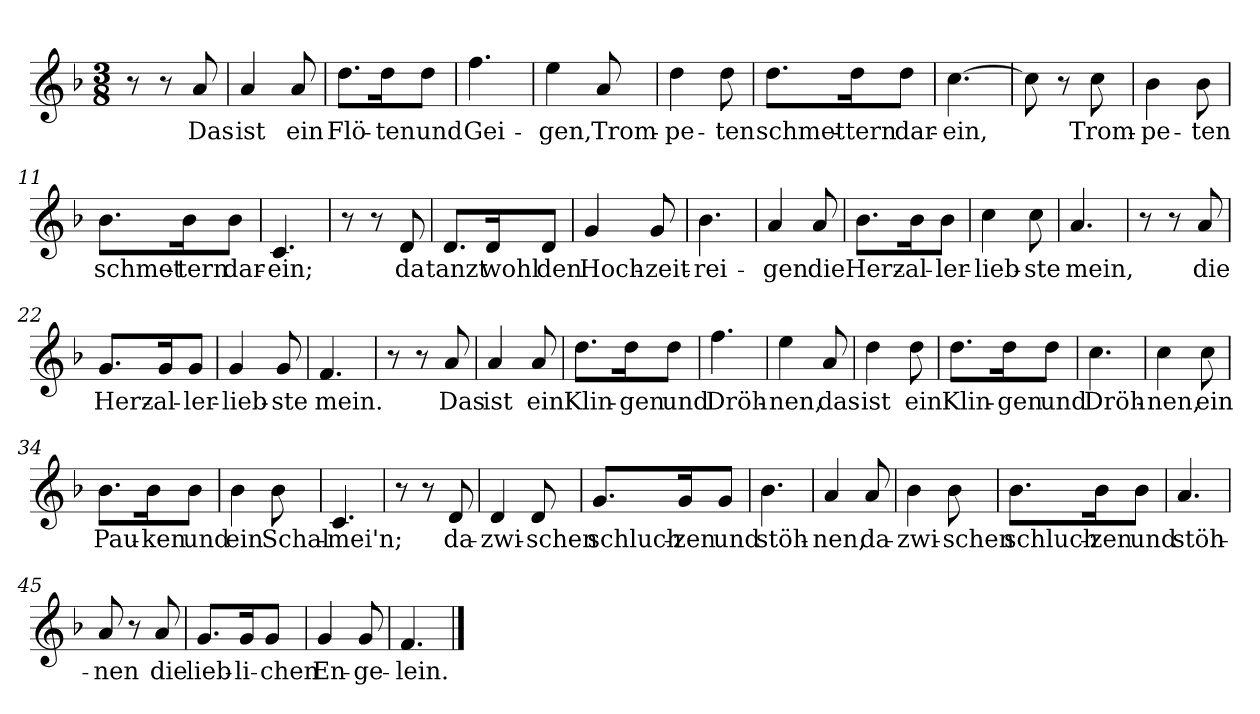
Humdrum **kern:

**kern	**text
*part1	*part1
*staff1	*staff1
*clefG2	*
*k[b-]	*
*M3/8	*
=1	=1
8r	.
8r	.
!	!LO:LY:b
8a/	Das
=2	=2
!	!LO:LY:b
4a/	ist
!	!LO:LY:b
8a/	ein
=3	=3
!	!LO:LY:b
8.dd\L	Flö-
!	!LO:LY:b
16dd\K	-ten
!	!LO:LY:b
8dd\J	und
=4	=4
!	!LO:LY:b
4.ff\	Gei-
=5	=5
!	!LO:LY:b
4ee\	-gen,
!	!LO:LY:b
8a/	Trom-
=6	=6
!	!LO:LY:b
4dd\	-pe-
!	!LO:LY:b
8dd\	-ten
=7	=7
!	!LO:LY:b
8.dd\L	schmet-
!	!LO:LY:b
16dd\K	-tern
!	!LO:LY:b
8dd\J	dar-
=8	=8
!	!LO:LY:b
[4.cc\	-ein,
=9	=9
8cc\]	.
8r	.
!	!LO:LY:b
8cc\	Trom-
=10	=10
!	!LO:LY:b
4b-\	-pe-
!	!LO:LY:b
8b-\	-ten
!!LO:LB:g=z
=11	=11
!	!LO:LY:b
8.b-\L	schmet-
!	!LO:LY:b
16b-\K	-tern
!	!LO:LY:b
8b-\J	dar-
=12	=12
!	!LO:LY:b
4.c/	-ein;
=13	=13
8r	.
8r	.
!	!LO:LY:b
8d/	da
=14	=14
!	!LO:LY:b
8.d/L	tanzt
!	!LO:LY:b
16d/K	wohl
!	!LO:LY:b
8d/J	den
=15	=15
!	!LO:LY:b
4g/	Hoch-
!	!LO:LY:b
8g/	-zeit-
=16	=16
!	!LO:LY:b
4.b-\	-rei-
=17	=17
!	!LO:LY:b
4a/	-gen
!	!LO:LY:b
8a/	die
=18	=18
!	!LO:LY:b
8.b-\L	Herz-
!	!LO:LY:b
16b-\K	-al-
!	!LO:LY:b
8b-\J	-ler-
=19	=19
!	!LO:LY:b
4cc\	-lieb-
!	!LO:LY:b
8cc\	-ste
=20	=20
!	!LO:LY:b
4.a/	mein,
=21	=21
8r	.
8r	.
!	!LO:LY:b
8a/	die
!!LO:LB:g=z
=22	=22
!	!LO:LY:b
8.g/L	Herz-
!	!LO:LY:b
16g/K	-al-
!	!LO:LY:b
8g/J	-ler-
=23	=23
!	!LO:LY:b
4g/	-lieb-
!	!LO:LY:b
8g/	-ste
=24	=24
!	!LO:LY:b
4.f/	mein.
=25	=25
8r	.
8r	.
!	!LO:LY:b
8a/	Das
=26	=26
!	!LO:LY:b
4a/	ist
!	!LO:LY:b
8a/	ein
=27	=27
!	!LO:LY:b
8.dd\L	Klin-
!	!LO:LY:b
16dd\K	-gen
!	!LO:LY:b
8dd\J	und
=28	=28
!	!LO:LY:b
4.ff\	Dröh-
=29	=29
!	!LO:LY:b
4ee\	-nen,
!	!LO:LY:b
8a/	das
=30	=30
!	!LO:LY:b
4dd\	ist
!	!LO:LY:b
8dd\	ein
=31	=31
!	!LO:LY:b
8.dd\L	Klin-
!	!LO:LY:b
16dd\K	-gen
!	!LO:LY:b
8dd\J	und
=32	=32
!	!LO:LY:b
4.cc\	Dröh-
!!LO:LB:g=z
=33	=33
!	!LO:LY:b
4cc\	-nen,
!	!LO:LY:b
8cc\	ein
=34	=34
!	!LO:LY:b
8.b-\L	Pau-
!	!LO:LY:b
16b-\K	-ken
!	!LO:LY:b
8b-\J	und
=35	=35
!	!LO:LY:b
4b-\	ein
!	!LO:LY:b
8b-\	Schal-
=36	=36
!	!LO:LY:b
4.c/	-mei'n;
=37	=37
8r	.
8r	.
!	!LO:LY:b
8d/	da-
=38	=38
!	!LO:LY:b
4d/	-zwi-
!	!LO:LY:b
8d/	-schen
=39	=39
!	!LO:LY:b
8.g/L	schluch-
!	!LO:LY:b
16g/K	-zen
!	!LO:LY:b
8g/J	und
=40	=40
!	!LO:LY:b
4.b-\	stöh-
=41	=41
!	!LO:LY:b
4a/	-nen,
!	!LO:LY:b
8a/	da-
=42	=42
!	!LO:LY:b
4b-\	-zwi-
!	!LO:LY:b
8b-\	-schen
!!LO:LB:g=z
=43	=43
!	!LO:LY:b
8.b-\L	schluch-
!	!LO:LY:b
16b-\K	-zen
!	!LO:LY:b
8b-\J	und
=44	=44
!	!LO:LY:b
4.a/	stöh-
=45	=45
!	!LO:LY:b
8a/	-nen
8r	.
!	!LO:LY:b
8a/	die
=46	=46
!	!LO:LY:b
8.g/L	lieb-
!	!LO:LY:b
16g/K	-li-
!	!LO:LY:b
8g/J	-chen
=47	=47
!	!LO:LY:b
4g/	En-
!	!LO:LY:b
8g/	-ge-
=48	=48
!	!LO:LY:b
4.f/	-lein.
==	==
*-	*-
